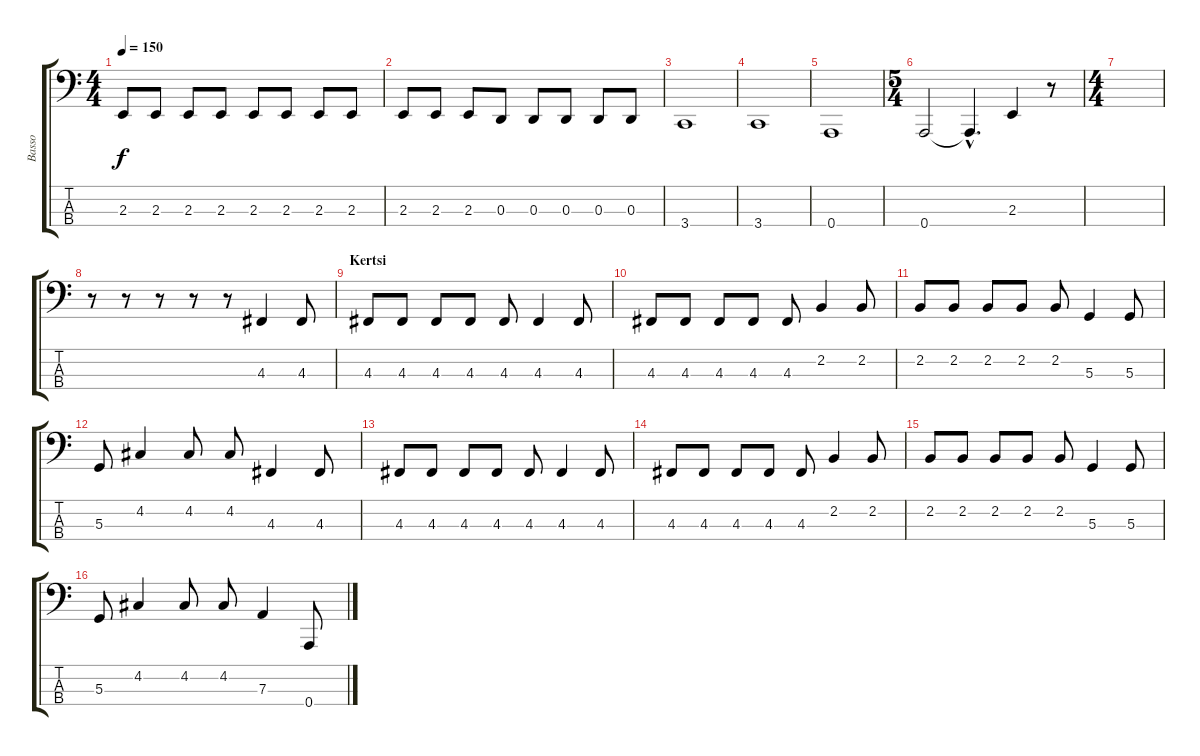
\track ("Basso" "Basso") {instrument electricbasspick}
\staff {score tabs}
\tuning (D2 A1 D1 A0) {hide}
\ts (4 4)
\tempo 150
\clef f4
\ks c
2.3.8{dy f} 2.3.8 2.3.8 2.3.8 2.3.8 2.3.8 2.3.8 2.3.8 |
2.3.8 2.3.8 2.3.8 0.3.8 0.3.8 0.3.8 0.3.8 0.3.8 |
3.4.1 |
3.4.1 |
0.4.1 |
\ts (5 4)
0.4.2 0.4{hac t}.4{d} 2.3.4 r.8 |
\ts (4 4)
|
r.8 r.8 r.8 r.8 r.8 4.3.4 4.3.8 |
\section ("" "Kertsi")
4.3.8 4.3.8 4.3.8 4.3.8 4.3.8 4.3.4 4.3.8 |
4.3.8 4.3.8 4.3.8 4.3.8 4.3.8 2.2.4 2.2.8 |
2.2.8 2.2.8 2.2.8 2.2.8 2.2.8 5.3.4 5.3.8 |
5.3.8 4.2.4 4.2.8 4.2.8 4.3.4 4.3.8 |
4.3.8 4.3.8 4.3.8 4.3.8 4.3.8 4.3.4 4.3.8 |
4.3.8 4.3.8 4.3.8 4.3.8 4.3.8 2.2.4 2.2.8 |
2.2.8 2.2.8 2.2.8 2.2.8 2.2.8 5.3.4 5.3.8 |
5.3.8 4.2.4 4.2.8 4.2.8 7.3.4 0.4.8
